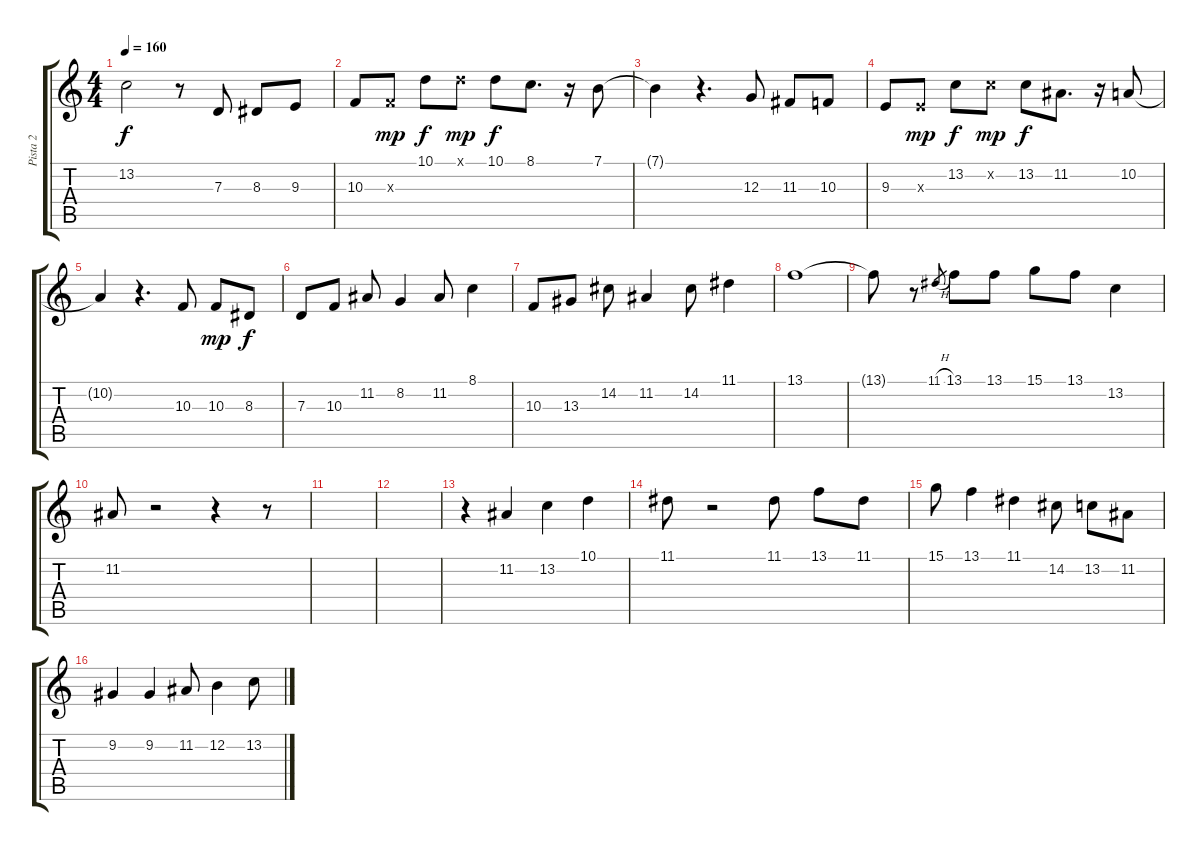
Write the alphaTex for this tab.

\track ("Pista 2" "Pista 2") {instrument trumpet}
\staff {score tabs}
\tuning (E4 B3 G3 D3 A2 E2) {hide}
\ts (4 4)
\tempo 160
\clef g2
\ks c
13.2{t}.2{dy f} r.8 7.3.8 8.3.8 9.3.8 |
10.3.8 10.3{x}.8{dy mp} 10.1.8{dy f} 10.1{x}.8{dy mp} 10.1.8{dy f} 8.1.8{d} r.16 7.1.8 |
7.1{t}.4 r.4{d} 12.3.8 11.3.8 10.3.8 |
9.3.8 9.3{x}.8{dy mp} 13.2.8{dy f} 13.2{x}.8{dy mp} 13.2.8{dy f} 11.2.8{d} r.16 10.2.8 |
10.2{t}.4 r.4{d} 10.3.8 10.3.8{dy mp} 8.3.8{dy f} |
7.3.8 10.3.8 11.2.8 8.2.4 11.2.8 8.1.4 |
10.3.8 13.3.8 14.2.8 11.2.4 14.2.8 11.1.4 |
13.1.1 |
13.1{t}.8 r.8 11.1{h}.8{gr} 13.1.8 13.1.8 15.1.8 13.1.8 13.2.4 |
11.2.8 r.2 r.4 r.8 |
|
|
r.4 11.2.4 13.2.4 10.1.4 |
11.1.8 r.2 11.1.8 13.1.8 11.1.8 |
15.1.8 13.1.4 11.1.4 14.2.8 13.2.8 11.2.8 |
9.2.4 9.2.4 11.2.8 12.2.4 13.2.8
